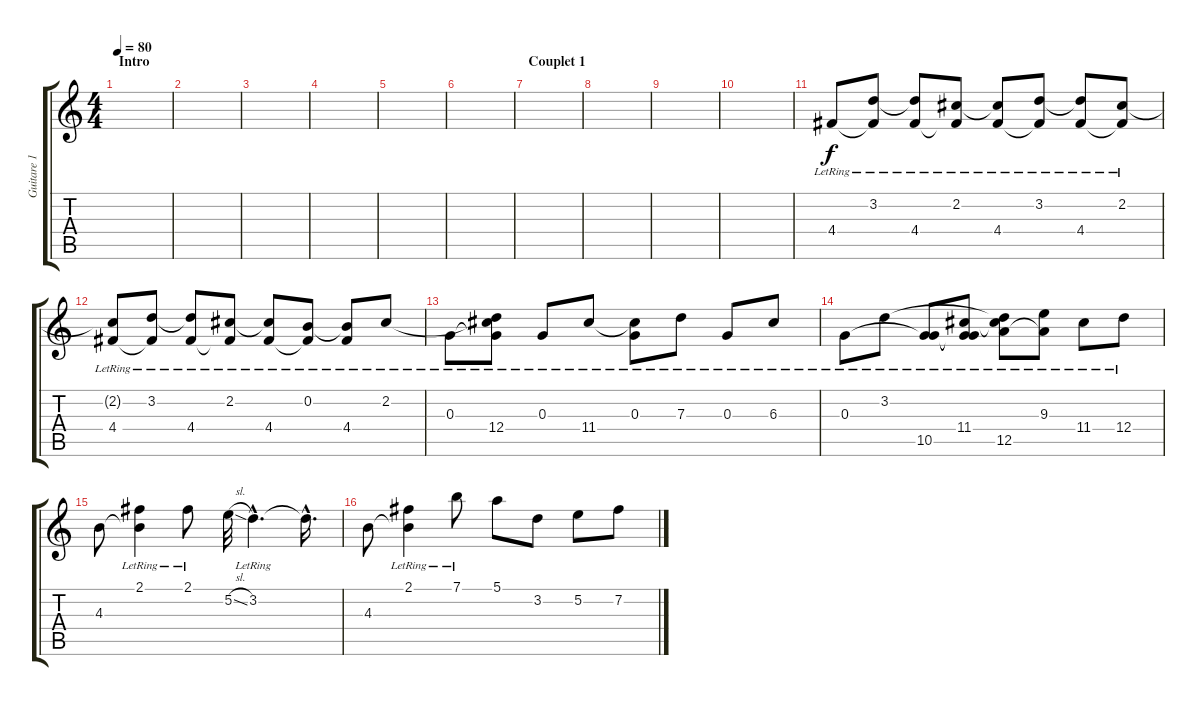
\track ("Guitare 1" "Guitare 1") {instrument electricguitarclean}
\staff {score tabs}
\tuning (E4 B3 G3 D3 A2 E2) {hide}
\ts (4 4)
\section ("" "Intro")
\tempo 80
\clef g2
\ks c
|
|
|
|
|
|
\section ("" "Couplet 1")
|
|
|
|
4.4{lr}.8 (3.2{lr} 4.4{t}).8 (3.2{t} 4.4{lr}).8 (2.2{lr} 4.4{t}).8 (2.2{t} 4.4{lr}).8 (3.2{lr} 4.4{t}).8 (3.2{t} 4.4{lr}).8 (2.2{lr} 4.4{t}).8 |
(2.2{t} 4.4{lr}).8 (3.2{lr} 4.4{t}).8 (3.2{t} 4.4{lr}).8 (2.2{lr} 4.4{t}).8 (2.2{t} 4.4{lr}).8 (0.2{lr} 4.4{t}).8 (0.2{t} 4.4{lr}).8 2.2{lr}.8 |
0.3{lr}.8 (2.2{t} 0.3{t} 12.4{lr}).8 0.3{lr}.8 11.4{lr}.8 (0.3{lr} 11.4{t}).8 7.3{lr}.8 0.3{lr}.8 6.3{lr}.8 |
0.3{lr}.8 3.2{lr}.8 (0.3{lr t} 10.5{lr}).8 (0.3{t} 11.4{lr} 10.5{t}).8 (3.2{t} 11.4{t} 12.5{lr}).8 (9.3{lr} 12.5{t}).8 11.4{lr}.8 12.4{lr}.8 |
4.3.8 (2.1{lr} 4.3{t}).4 2.1{lr}.8 5.2{sl}.32 3.2{hac lr}.4{d} 3.2{hac t}.16{d} |
4.3.8 (2.1{lr} 4.3{t}).4 7.1{lr}.8 5.1.8 3.2.8 5.2.8 7.2.8
